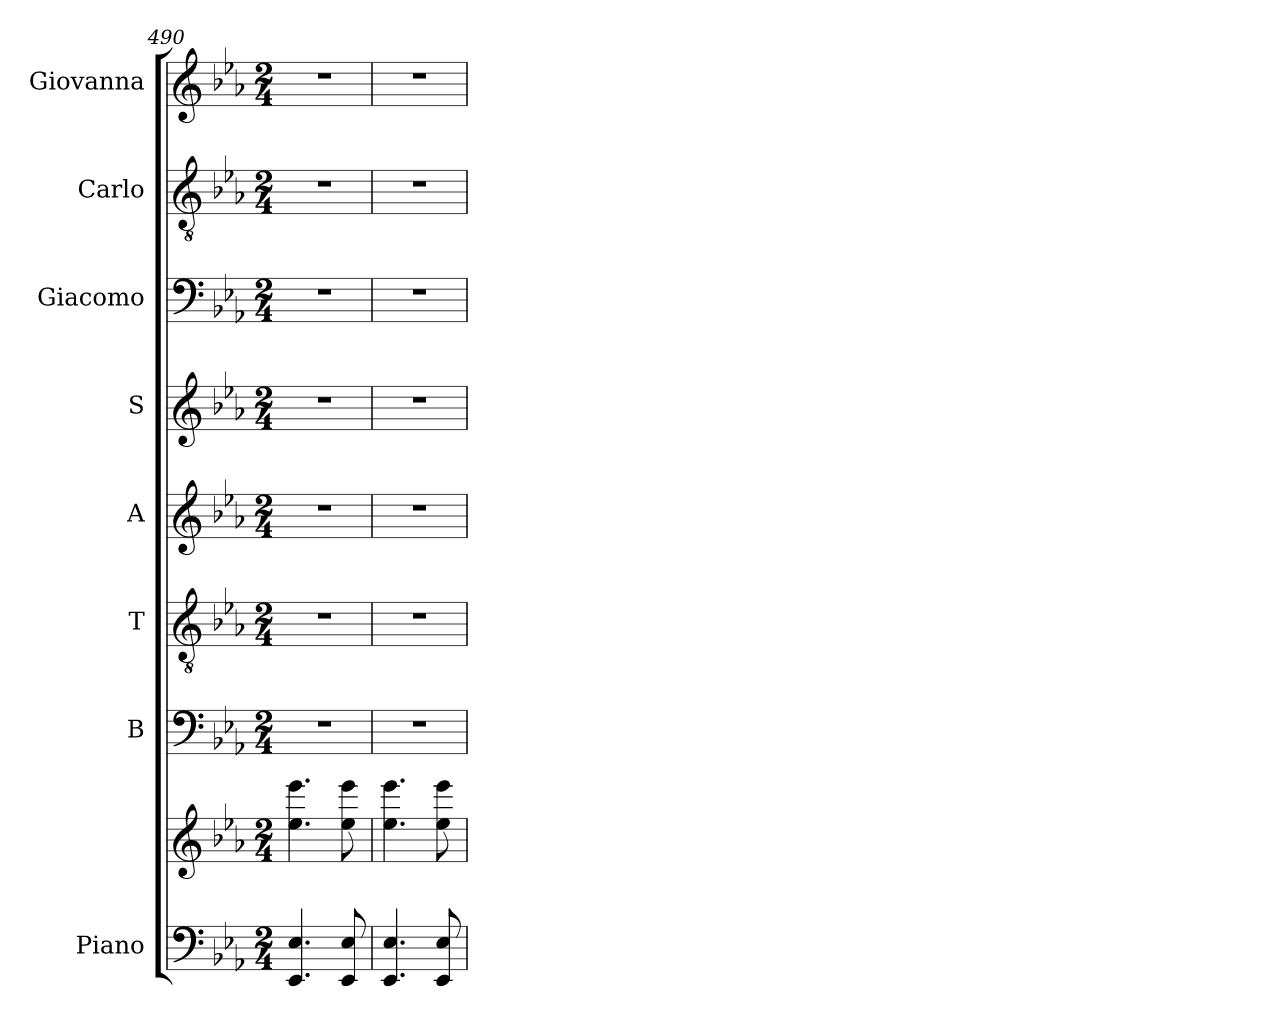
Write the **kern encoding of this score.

**kern	**kern	**kern	**kern	**kern	**kern	**kern	**kern	**kern
*part8	*part8	*part7	*part6	*part5	*part4	*part3	*part2	*part1
*staff9	*staff8	*staff7	*staff6	*staff5	*staff4	*staff3	*staff2	*staff1
*I"Piano	*	*I"B	*I"T	*I"A	*I"S	*I"Giacomo	*I"Carlo	*I"Giovanna
*I'Pno	*	*I'B	*I'T	*I'A	*I'S	*	*	*
*clefF4	*clefG2	*clefF4	*clefGv2	*clefG2	*clefG2	*clefF4	*clefGv2	*clefG2
*k[b-e-a-]	*k[b-e-a-]	*k[b-e-a-]	*k[b-e-a-]	*k[b-e-a-]	*k[b-e-a-]	*k[b-e-a-]	*k[b-e-a-]	*k[b-e-a-]
*M2/4	*M2/4	*M2/4	*M2/4	*M2/4	*M2/4	*M2/4	*M2/4	*M2/4
=490	=490	=490	=490	=490	=490	=490	=490	=490
4.EE-/ 4.E-/	4.ee-\ 4.eee-\	2r	2r	2r	2r	2r	2r	2r
8EE-/ 8E-/	8ee-\ 8eee-\	.	.	.	.	.	.	.
=491	=491	=491	=491	=491	=491	=491	=491	=491
4.EE-/ 4.E-/	4.ee-\ 4.eee-\	2r	2r	2r	2r	2r	2r	2r
8EE-/ 8E-/	8ee-\ 8eee-\	.	.	.	.	.	.	.
=	=	=	=	=	=	=	=	=
*-	*-	*-	*-	*-	*-	*-	*-	*-
